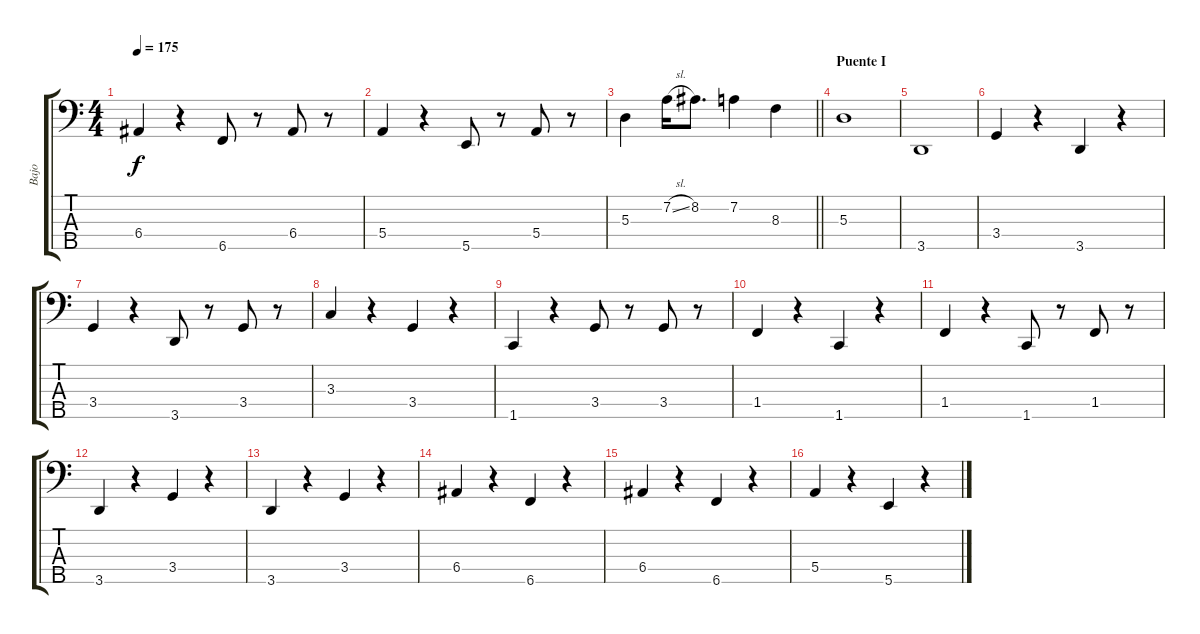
\track ("Bajo" "Bajo") {instrument electricbassfinger}
\staff {score tabs}
\tuning (G2 D2 A1 E1 B0) {hide}
\ts (4 4)
\tempo 175
\clef f4
\ks c
6.4.4{dy f} r.4 6.5.8 r.8 6.4.8 r.8 |
5.4.4 r.4 5.5.8 r.8 5.4.8 r.8 |
\barLineRight lightlight
5.3.4 7.2{sl}.16 8.2.8{d} 7.2.4 8.3.4 |
\section ("" "Puente I")
5.3.1 |
3.5.1 |
3.4.4 r.4 3.5.4 r.4 |
3.4.4 r.4 3.5.8 r.8 3.4.8 r.8 |
3.3.4 r.4 3.4.4 r.4 |
1.5.4 r.4 3.4.8 r.8 3.4.8 r.8 |
1.4.4 r.4 1.5.4 r.4 |
1.4.4 r.4 1.5.8 r.8 1.4.8 r.8 |
3.5.4 r.4 3.4.4 r.4 |
3.5.4 r.4 3.4.4 r.4 |
6.4.4 r.4 6.5.4 r.4 |
6.4.4 r.4 6.5.4 r.4 |
5.4.4 r.4 5.5.4 r.4
